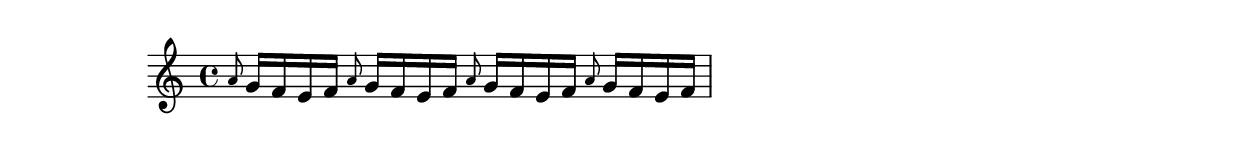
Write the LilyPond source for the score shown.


\version "2.6.0"
\header
{
  texidoc = "The autobeamer is not confused by grace notes."
}


\context Voice \relative c''{

  \grace a8 g16 f e f \grace a8 g16 f e f \grace a8 g16 f e f 
  \grace a8 g16 f e f |
}
\layout { raggedright = ##t }


